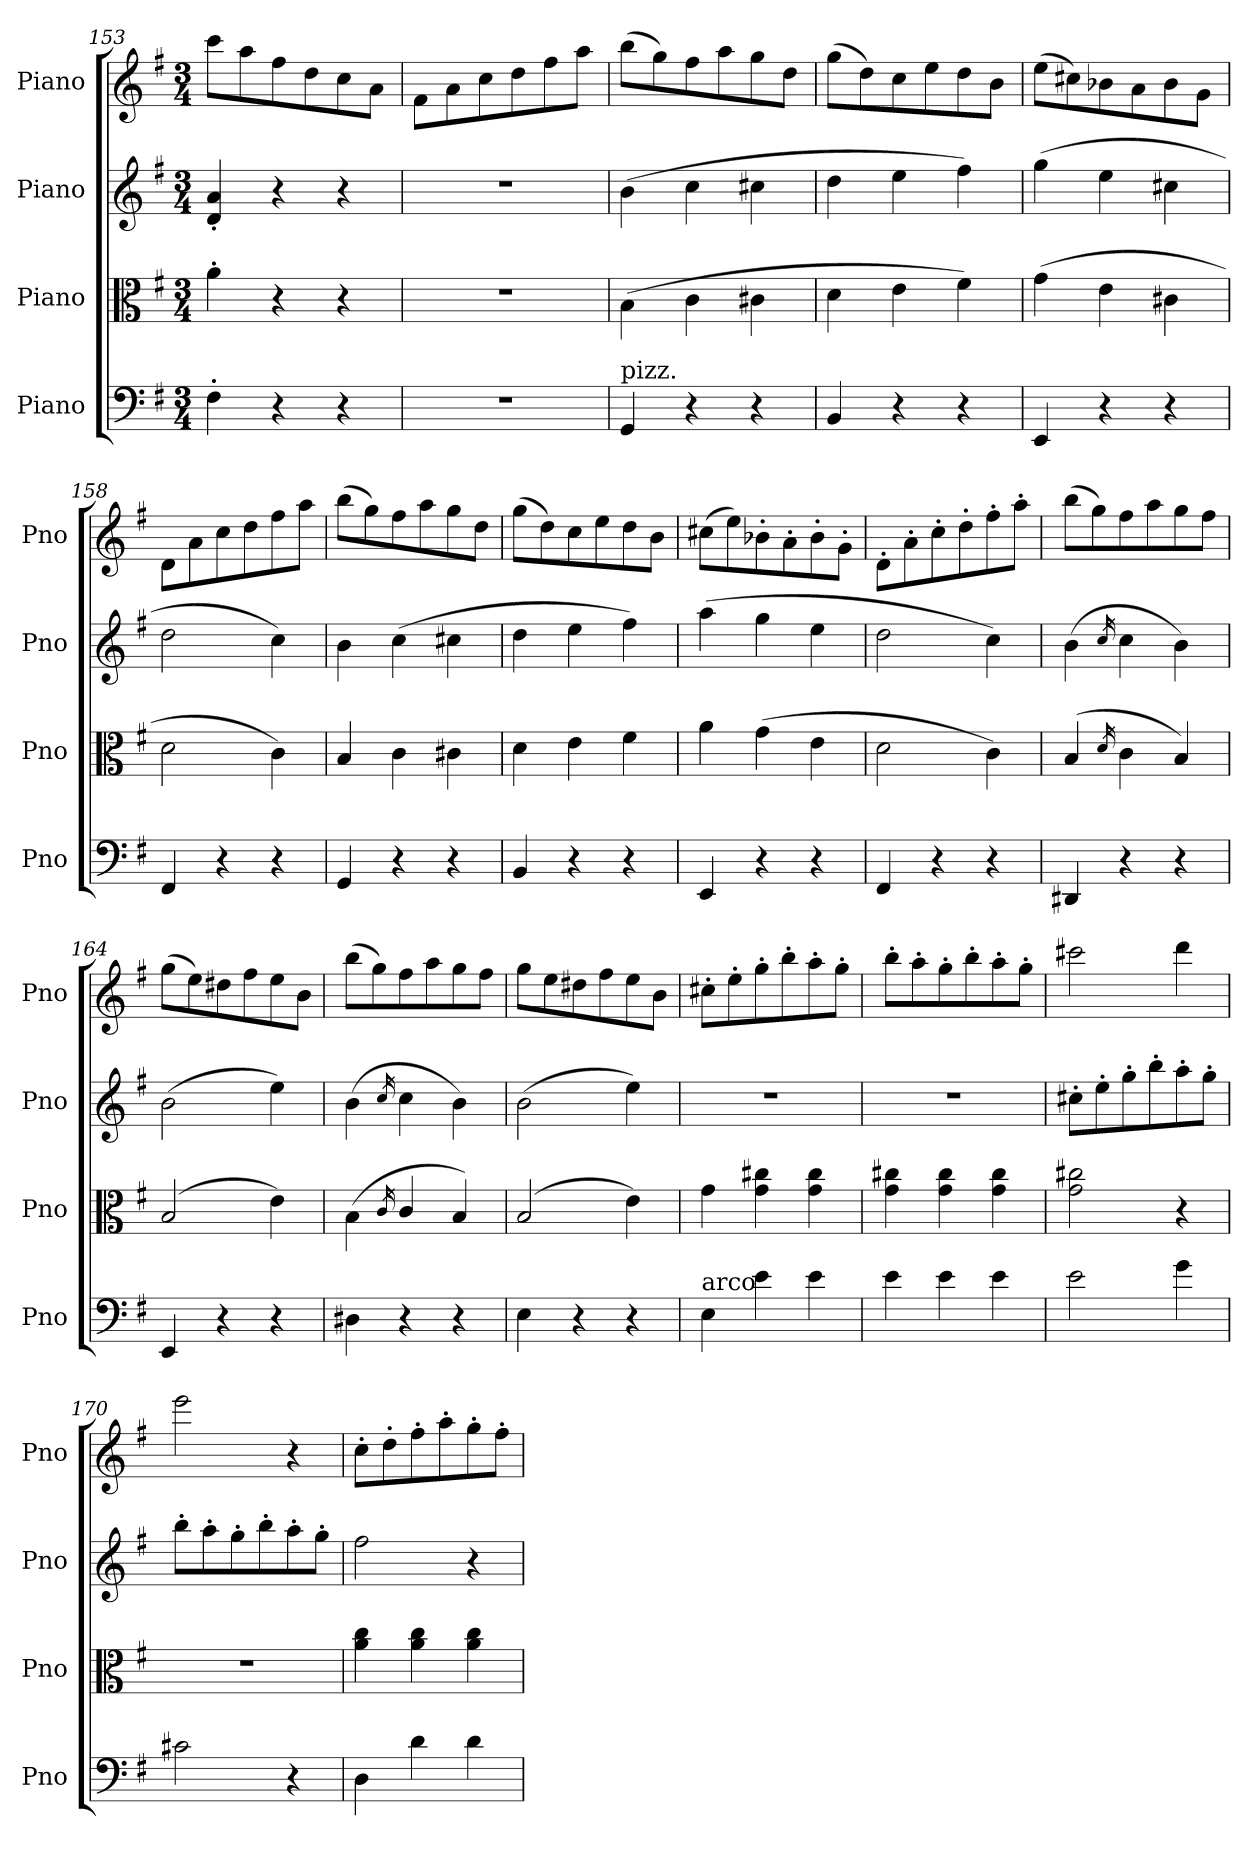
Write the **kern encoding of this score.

**kern	**kern	**kern	**kern
*part4	*part3	*part2	*part1
*staff4	*staff3	*staff2	*staff1
*I"Piano	*I"Piano	*I"Piano	*I"Piano
*I'Pno	*I'Pno	*I'Pno	*I'Pno
*clefF4	*clefC3	*clefG2	*clefG2
*k[f#]	*k[f#]	*k[f#]	*k[f#]
*M3/4	*M3/4	*M3/4	*M3/4
=153	=153	=153	=153
4F#'\	4a'\	4d/' 4a/'	8ccc\L
.	.	.	8aa\
4r	4r	4r	8ff#\
.	.	.	8dd\
4r	4r	4r	8cc\
.	.	.	8a\J
=154	=154	=154	=154
2.r	2.r	2.r	8f#\L
.	.	.	8a\
.	.	.	8cc\
.	.	.	8dd\
.	.	.	8ff#\
.	.	.	8aa\J
=155	=155	=155	=155
!LO:TX:a:t=pizz.	!	!	!
4GG/	(4B\	(4b\	(8bb\L
.	.	.	8gg\)
4r	4c\	4cc\	8ff#\
.	.	.	8aa\
4r	4c#X\	4cc#X\	8gg\
.	.	.	8dd\J
=156	=156	=156	=156
4BB/	4d\	4dd\	(8gg\L
.	.	.	8dd\)
4r	4e\	4ee\	8cc\
.	.	.	8ee\
4r	4f#\)	4ff#\)	8dd\
.	.	.	8b\J
!!LO:LB:g=z
=157	=157	=157	=157
4EE/	(4g\	(4gg\	(8ee\L
.	.	.	8cc#X\)
4r	4e\	4ee\	8b-X\
.	.	.	8a\
4r	4c#X\	4cc#X\	8b-\
.	.	.	8g\J
=158	=158	=158	=158
4FF#/	2d\	2dd\	8d\L
.	.	.	8a\
4r	.	.	8cc\
.	.	.	8dd\
4r	4c\)	4cc\)	8ff#\
.	.	.	8aa\J
=159	=159	=159	=159
4GG/	4B/	4b\	(8bb\L
.	.	.	8gg\)
4r	4c\	(4cc\	8ff#\
.	.	.	8aa\
4r	4c#X\	4cc#X\	8gg\
.	.	.	8dd\J
=160	=160	=160	=160
4BB/	4d\	4dd\	(8gg\L
.	.	.	8dd\)
4r	4e\	4ee\	8cc\
.	.	.	8ee\
4r	4f#\	4ff#\)	8dd\
.	.	.	8b\J
=161	=161	=161	=161
4EE/	4a\	(4aa\	(8cc#X\L
.	.	.	8ee\)
4r	(4g\	4gg\	8b-X'\
.	.	.	8a'\
4r	4e\	4ee\	8b-'\
.	.	.	8g'\J
=162	=162	=162	=162
4FF#/	2d\	2dd\	8d'\L
.	.	.	8a'\
4r	.	.	8cc'\
.	.	.	8dd'\
4r	4c\)	4cc\)	8ff#'\
.	.	.	8aa'\J
=163	=163	=163	=163
4DD#X/	(4B/	(4b\	(8bb\L
.	.	.	8gg\)
.	16qd/	16qcc/	.
4r	4c\	4cc\	8ff#\
.	.	.	8aa\
4r	4B/)	4b\)	8gg\
.	.	.	8ff#\J
=164	=164	=164	=164
4EE/	(2B/	(2b\	(8gg\L
.	.	.	8ee\)
4r	.	.	8dd#X\
.	.	.	8ff#\
4r	4e\)	4ee\)	8ee\
.	.	.	8b\J
=165	=165	=165	=165
4D#X\	(4B\	(4b\	(8bb\L
.	.	.	8gg\)
.	16qc/	16qcc/	.
4r	4c/	4cc\	8ff#\
.	.	.	8aa\
4r	4B/)	4b\)	8gg\
.	.	.	8ff#\J
!!LO:LB:g=z
=166	=166	=166	=166
4E\	(2B/	(2b\	8gg\L
.	.	.	8ee\
4r	.	.	8dd#X\
.	.	.	8ff#\
4r	4e\)	4ee\)	8ee\
.	.	.	8b\J
=167	=167	=167	=167
!LO:TX:a:t=arco	!	!	!
4E\	4g\	2.r	8cc#X'\L
.	.	.	8ee'\
4e\	4g\ 4cc#X\	.	8gg'\
.	.	.	8bb'\
4e\	4g\ 4cc#\	.	8aa'\
.	.	.	8gg'\J
=168	=168	=168	=168
4e\	4g\ 4cc#X\	2.r	8bb'\L
.	.	.	8aa'\
4e\	4g\ 4cc#\	.	8gg'\
.	.	.	8bb'\
4e\	4g\ 4cc#\	.	8aa'\
.	.	.	8gg'\J
=169	=169	=169	=169
2e\	2g\ 2cc#X\	8cc#X'\L	2ccc#X\
.	.	8ee'\	.
.	.	8gg'\	.
.	.	8bb'\	.
4g\	4r	8aa'\	4ddd\
.	.	8gg'\J	.
=170	=170	=170	=170
2c#X\	2.r	8bb'\L	2eee\
.	.	8aa'\	.
.	.	8gg'\	.
.	.	8bb'\	.
4r	.	8aa'\	4r
.	.	8gg'\J	.
=171	=171	=171	=171
4D\	4a\ 4cc\	2ff#\	8cc'\L
.	.	.	8dd'\
4d\	4a\ 4cc\	.	8ff#'\
.	.	.	8aa'\
4d\	4a\ 4cc\	4r	8gg'\
.	.	.	8ff#'\J
=	=	=	=
*-	*-	*-	*-
